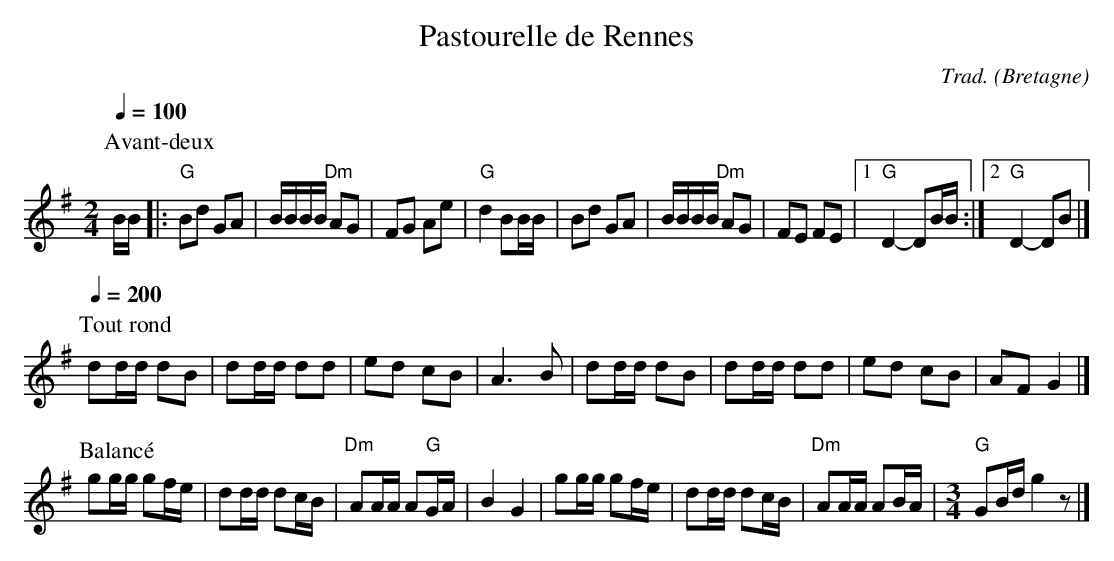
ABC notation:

X:1
T:Pastourelle de Rennes
C:Trad.
O:Bretagne
M:2/4
L:1/8
Q:1/4=100
K:Gmaj
P:Avant-deux
B/2B/2 |: "G"Bd GA | B/2B/2B/2B/2 "Dm"AG | FG Ae | "G"d2 BB/2B/2 |\
Bd GA | B/2B/2B/2B/2 "Dm"AG | FE FE |1 "G"D2- DB/2B/2 :|2 "G"D2- DB |]
%%vskip 1
P:Tout rond
Q:1/4=200
dd/2d/2 dB | dd/2d/2 dd | ed cB | A3 B | dd/2d/2 dB |\
dd/2d/2 dd | ed cB | AF G2 |]
%%vskip 1
P:Balancé
gg/2g/2 gf/2e/2 | dd/2d/2 dc/2B/2 | "Dm"AA/2A/2 A"G"G/2A/2 | B2 G2 |\
gg/2g/2 gf/2e/2 | dd/2d/2 dc/2B/2 | "Dm"AA/2A/2 AB/2A/2 |\
[M:3/4] "G"GB/2d/2 g2 z |]
